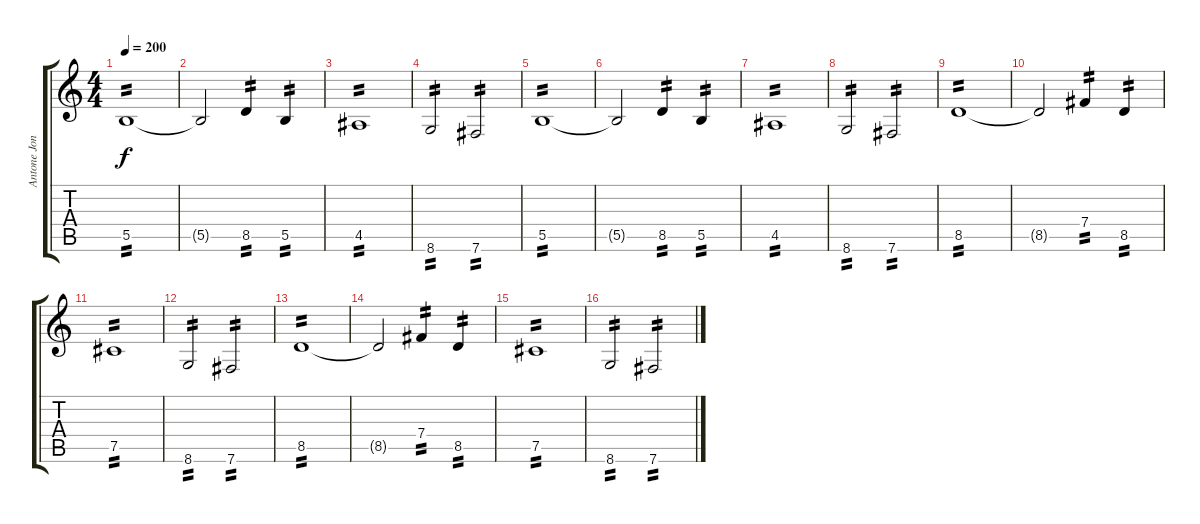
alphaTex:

\track ("Antone Jones (Guitar L)" "Antone Jon") {instrument distortionguitar}
\staff {score tabs}
\tuning (Db4 Ab3 E3 B2 Gb2 B1) {hide}
\ts (4 4)
\tempo 200
\clef g2
\ks c
5.5.1{tp 2 dy f} |
5.5{t}.2 8.5.4{tp 2} 5.5.4{tp 2} |
4.5.1{tp 2} |
8.6.2{tp 2} 7.6.2{tp 2} |
5.5.1{tp 2} |
5.5{t}.2 8.5.4{tp 2} 5.5.4{tp 2} |
4.5.1{tp 2} |
8.6.2{tp 2} 7.6.2{tp 2} |
8.5.1{tp 2} |
8.5{t}.2 7.4.4{tp 2} 8.5.4{tp 2} |
7.5.1{tp 2} |
8.6.2{tp 2} 7.6.2{tp 2} |
8.5.1{tp 2} |
8.5{t}.2 7.4.4{tp 2} 8.5.4{tp 2} |
7.5.1{tp 2} |
8.6.2{tp 2} 7.6.2{tp 2}
